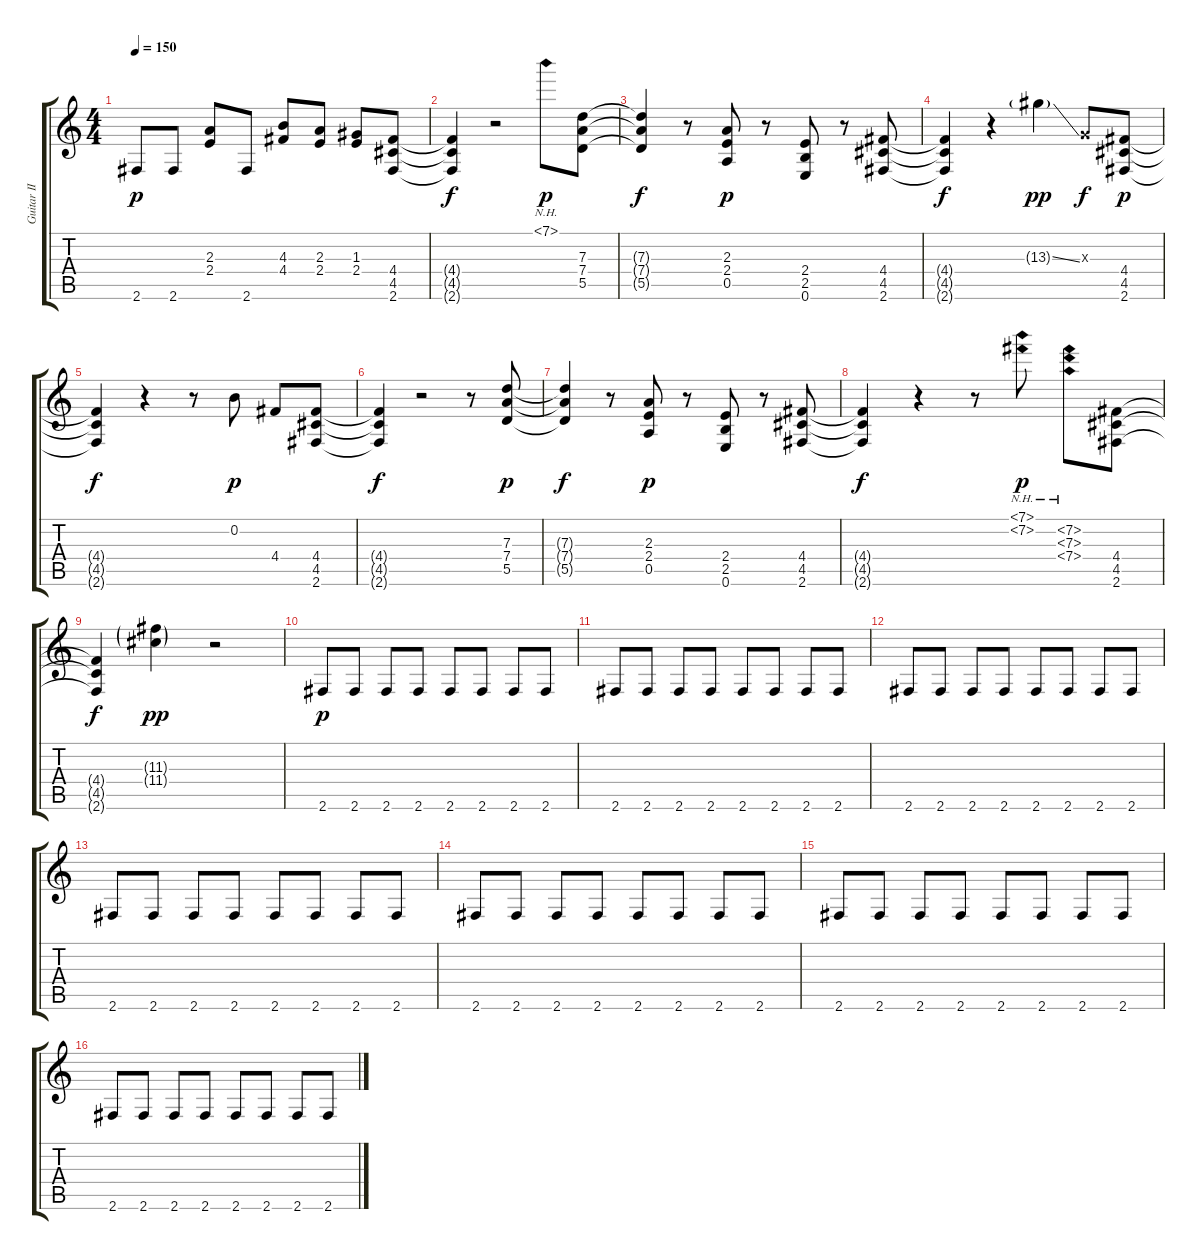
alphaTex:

\track ("Guitar II" "Guitar II") {instrument overdrivenguitar}
\staff {score tabs}
\tuning (E4 B3 G3 D3 A2 E2) {hide}
\ts (4 4)
\tempo 150
\clef g2
\ks c
2.6.8{dy p} 2.6.8 (2.3 2.4).8 2.6.8 (4.3 4.4).8 (2.3 2.4).8 (1.3 2.4).8 (4.4 4.5 2.6).8 |
(4.4{t} 4.5{t} 2.6{t}).4{dy f} r.2 7.1{nh}.8{dy p} (7.3 7.4 5.5).8 |
(7.3{t} 7.4{t} 5.5{t}).4{dy f} r.8 (2.3 2.4 0.5).8{dy p} r.8 (2.4 2.5 0.6).8 r.8 (4.4 4.5 2.6).8 |
(4.4{t} 4.5{t} 2.6{t}).4{dy f} r.4 13.3{ss g}.4{dy pp} 0.3{x}.8{dy f} (4.4 4.5 2.6).8{dy p} |
(4.4{t} 4.5{t} 2.6{t}).4{dy f} r.4 r.8 0.2.8{dy p} 4.4.8 (4.4 4.5 2.6).8 |
(4.4{t} 4.5{t} 2.6{t}).4{dy f} r.2 r.8 (7.3 7.4 5.5).8{dy p} |
(7.3{t} 7.4{t} 5.5{t}).4{dy f} r.8 (2.3 2.4 0.5).8{dy p} r.8 (2.4 2.5 0.6).8 r.8 (4.4 4.5 2.6).8 |
(4.4{t} 4.5{t} 2.6{t}).4{dy f} r.4 r.8 (7.1{nh} 7.2{nh}).8{dy p} (7.2{nh} 7.3{nh} 7.4{nh}).8 (4.4 4.5 2.6).8 |
(4.4{t} 4.5{t} 2.6{t}).4{dy f} (11.3{g} 11.4{g}).4{dy pp} r.2 |
2.6.8{dy p} 2.6.8 2.6.8 2.6.8 2.6.8 2.6.8 2.6.8 2.6.8 |
2.6.8 2.6.8 2.6.8 2.6.8 2.6.8 2.6.8 2.6.8 2.6.8 |
2.6.8 2.6.8 2.6.8 2.6.8 2.6.8 2.6.8 2.6.8 2.6.8 |
2.6.8 2.6.8 2.6.8 2.6.8 2.6.8 2.6.8 2.6.8 2.6.8 |
2.6.8 2.6.8 2.6.8 2.6.8 2.6.8 2.6.8 2.6.8 2.6.8 |
2.6.8 2.6.8 2.6.8 2.6.8 2.6.8 2.6.8 2.6.8 2.6.8 |
2.6.8 2.6.8 2.6.8 2.6.8 2.6.8 2.6.8 2.6.8 2.6.8
